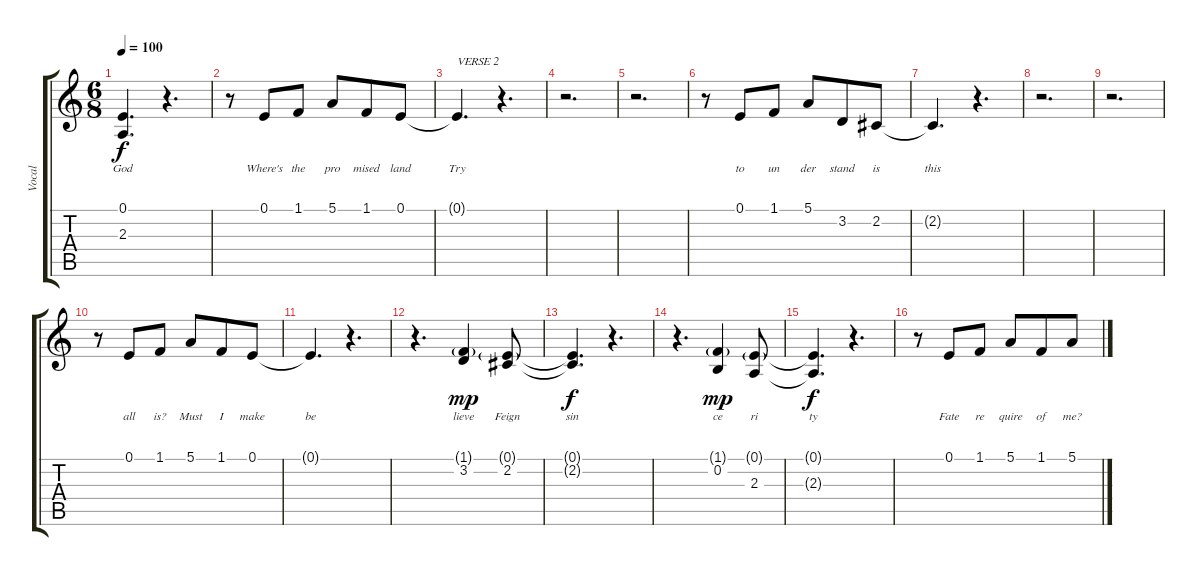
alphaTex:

\track ("Vocal" "Vocal") {instrument acousticgrandpiano}
\staff {score tabs}
\tuning (E4 B3 G3 D3 A2 E2) {hide}
\ts (6 8)
\tempo 100
\clef g2
\ks c
(0.1{t} 2.3{t}).4{d lyrics (0 "God") lyrics (1 "") lyrics (2 "") lyrics (3 "") lyrics (4 "") dy f} r.4{d} |
r.8 0.1.8{lyrics (0 "Where's") lyrics (1 "") lyrics (2 "") lyrics (3 "") lyrics (4 "")} 1.1.8{lyrics (0 "the") lyrics (1 "") lyrics (2 "") lyrics (3 "") lyrics (4 "")} 5.1.8{lyrics (0 "pro") lyrics (1 "") lyrics (2 "") lyrics (3 "") lyrics (4 "")} 1.1.8{lyrics (0 "mised") lyrics (1 "") lyrics (2 "") lyrics (3 "") lyrics (4 "")} 0.1.8{lyrics (0 "land") lyrics (1 "") lyrics (2 "") lyrics (3 "") lyrics (4 "")} |
0.1{t}.4{d txt "VERSE 2" lyrics (0 "Try") lyrics (1 "") lyrics (2 "") lyrics (3 "") lyrics (4 "")} r.4{d} |
r.2{d} |
r.2{d} |
r.8 0.1.8{lyrics (0 "to") lyrics (1 "") lyrics (2 "") lyrics (3 "") lyrics (4 "")} 1.1.8{lyrics (0 "un") lyrics (1 "") lyrics (2 "") lyrics (3 "") lyrics (4 "")} 5.1.8{lyrics (0 "der") lyrics (1 "") lyrics (2 "") lyrics (3 "") lyrics (4 "")} 3.2.8{lyrics (0 "stand") lyrics (1 "") lyrics (2 "") lyrics (3 "") lyrics (4 "")} 2.2.8{lyrics (0 "is") lyrics (1 "") lyrics (2 "") lyrics (3 "") lyrics (4 "")} |
2.2{t}.4{d lyrics (0 "this") lyrics (1 "") lyrics (2 "") lyrics (3 "") lyrics (4 "")} r.4{d} |
r.2{d} |
r.2{d} |
r.8 0.1.8{lyrics (0 "all") lyrics (1 "") lyrics (2 "") lyrics (3 "") lyrics (4 "")} 1.1.8{lyrics (0 "is?") lyrics (1 "") lyrics (2 "") lyrics (3 "") lyrics (4 "")} 5.1.8{lyrics (0 "Must") lyrics (1 "") lyrics (2 "") lyrics (3 "") lyrics (4 "")} 1.1.8{lyrics (0 "I") lyrics (1 "") lyrics (2 "") lyrics (3 "") lyrics (4 "")} 0.1.8{lyrics (0 "make") lyrics (1 "") lyrics (2 "") lyrics (3 "") lyrics (4 "")} |
0.1{t}.4{d lyrics (0 "be") lyrics (1 "") lyrics (2 "") lyrics (3 "") lyrics (4 "")} r.4{d} |
r.4{d} (1.1{g} 3.2).4{lyrics (0 "lieve") lyrics (1 "") lyrics (2 "") lyrics (3 "") lyrics (4 "") dy mp} (0.1{g} 2.2).8{lyrics (0 "Feign") lyrics (1 "") lyrics (2 "") lyrics (3 "") lyrics (4 "")} |
(0.1{t} 2.2{t}).4{d lyrics (0 "sin") lyrics (1 "") lyrics (2 "") lyrics (3 "") lyrics (4 "") dy f} r.4{d} |
r.4{d} (1.1{g} 0.2).4{lyrics (0 "ce") lyrics (1 "") lyrics (2 "") lyrics (3 "") lyrics (4 "") dy mp} (0.1{g} 2.3).8{lyrics (0 "ri") lyrics (1 "") lyrics (2 "") lyrics (3 "") lyrics (4 "")} |
(0.1{t} 2.3{t}).4{d lyrics (0 "ty") lyrics (1 "") lyrics (2 "") lyrics (3 "") lyrics (4 "") dy f} r.4{d} |
r.8 0.1.8{lyrics (0 "Fate") lyrics (1 "") lyrics (2 "") lyrics (3 "") lyrics (4 "")} 1.1.8{lyrics (0 "re") lyrics (1 "") lyrics (2 "") lyrics (3 "") lyrics (4 "")} 5.1.8{lyrics (0 "quire") lyrics (1 "") lyrics (2 "") lyrics (3 "") lyrics (4 "")} 1.1.8{lyrics (0 "of") lyrics (1 "") lyrics (2 "") lyrics (3 "") lyrics (4 "")} 5.1.8{lyrics (0 "me?") lyrics (1 "") lyrics (2 "") lyrics (3 "") lyrics (4 "")}
